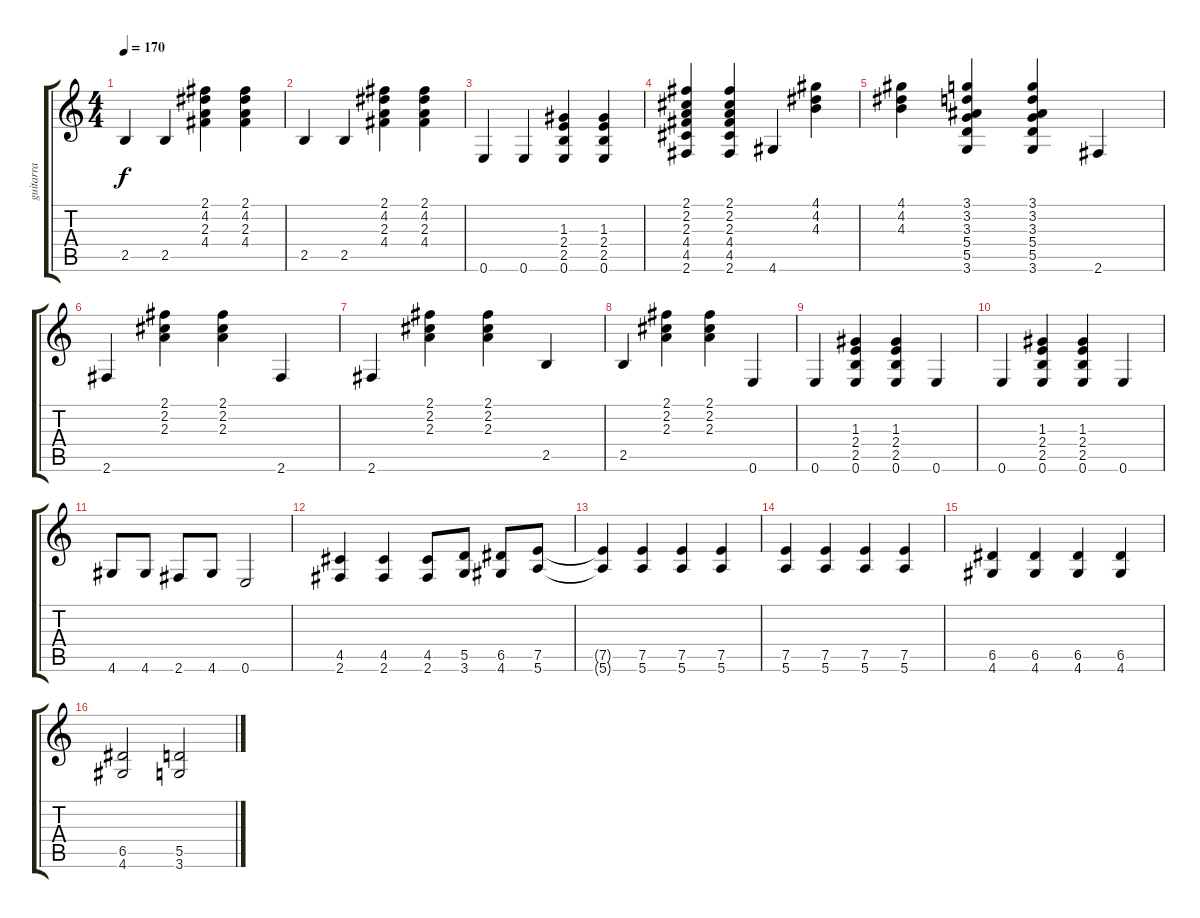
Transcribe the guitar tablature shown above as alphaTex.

\track ("guitarra" "guitarra") {instrument overdrivenguitar}
\staff {score tabs}
\tuning (E4 B3 G3 D3 A2 E2) {hide}
\ts (4 4)
\tempo 170
\clef g2
\ks c
2.5.4{dy f} 2.5.4 (2.1 4.2 2.3 4.4).4 (2.1 4.2 2.3 4.4).4 |
2.5.4 2.5.4 (2.1 4.2 2.3 4.4).4 (2.1 4.2 2.3 4.4).4 |
0.6.4 0.6.4 (1.3 2.4 2.5 0.6).4 (1.3 2.4 2.5 0.6).4 |
(2.1 2.2 2.3 4.4 4.5 2.6).4 (2.1 2.2 2.3 4.4 4.5 2.6).4 4.6.4 (4.1 4.2 4.3).4 |
(4.1 4.2 4.3).4 (3.1 3.2 3.3 5.4 5.5 3.6).4 (3.1 3.2 3.3 5.4 5.5 3.6).4 2.6.4 |
2.6.4 (2.1 2.2 2.3).4 (2.1 2.2 2.3).4 2.6.4 |
2.6.4 (2.1 2.2 2.3).4 (2.1 2.2 2.3).4 2.5.4 |
2.5.4 (2.1 2.2 2.3).4 (2.1 2.2 2.3).4 0.6.4 |
0.6.4 (1.3 2.4 2.5 0.6).4 (1.3 2.4 2.5 0.6).4 0.6.4 |
0.6.4 (1.3 2.4 2.5 0.6).4 (1.3 2.4 2.5 0.6).4 0.6.4 |
4.6.8 4.6.8 2.6.8 4.6.8 0.6.2 |
(4.5 2.6).4 (4.5 2.6).4 (4.5 2.6).8 (5.5 3.6).8 (6.5 4.6).8 (7.5 5.6).8 |
(7.5{t} 5.6{t}).4 (7.5 5.6).4 (7.5 5.6).4 (7.5 5.6).4 |
(7.5 5.6).4 (7.5 5.6).4 (7.5 5.6).4 (7.5 5.6).4 |
(6.5 4.6).4 (6.5 4.6).4 (6.5 4.6).4 (6.5 4.6).4 |
(6.5 4.6).2 (5.5 3.6).2
